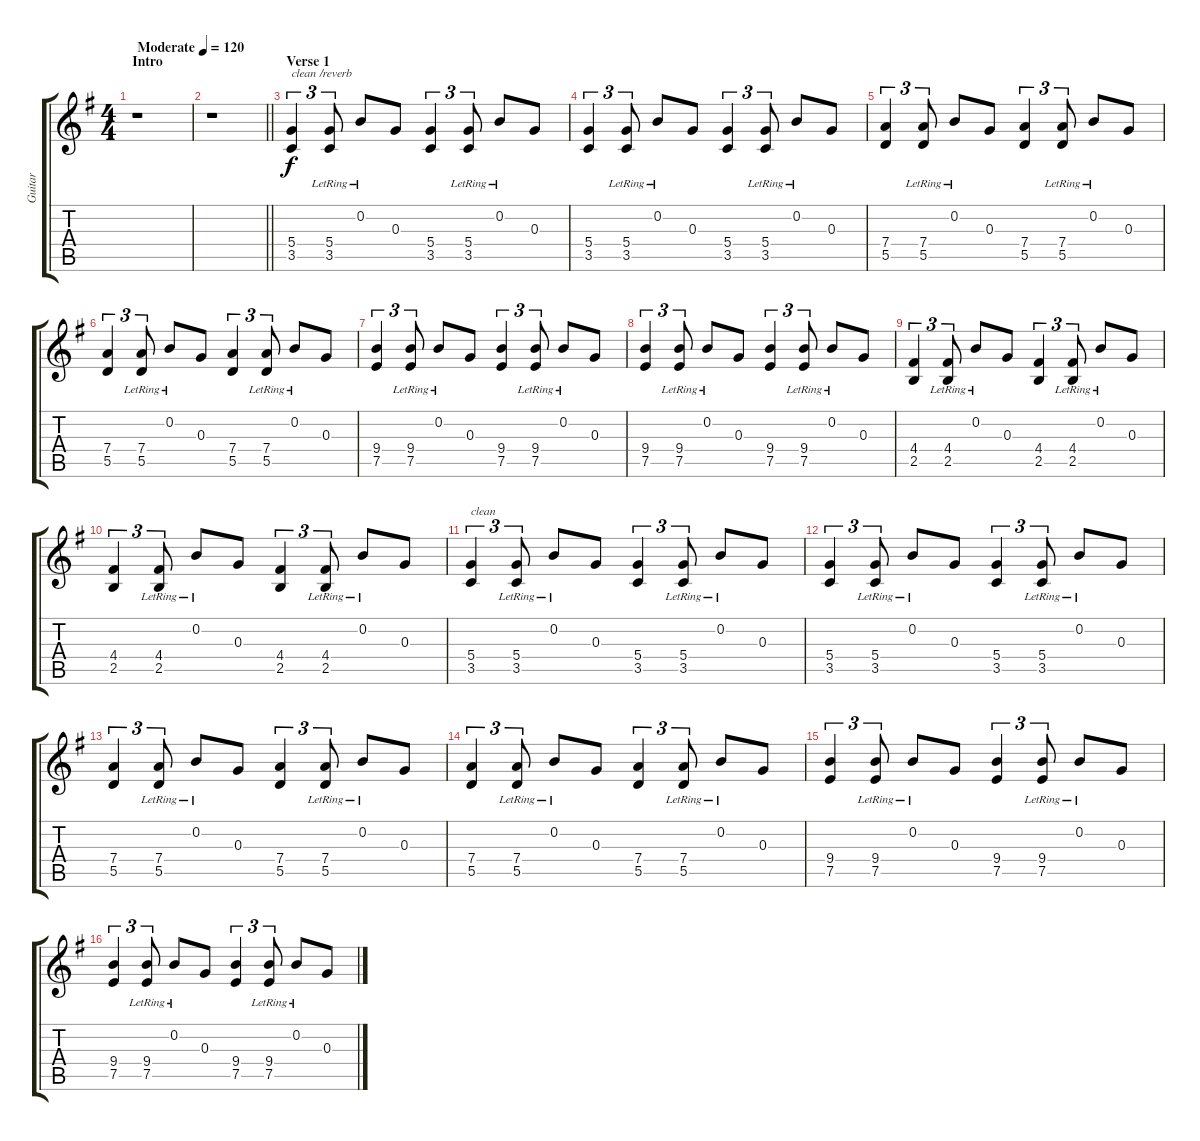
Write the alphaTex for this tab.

\track ("Guitar" "Guitar") {instrument electricguitarclean}
\staff {score tabs}
\tuning (E4 B3 G3 D3 A2 E2) {hide}
\ts (4 4)
\section ("" "Intro")
\tempo (120 "Moderate")
\clef g2
\ks eminor
r.1{dy f instrument electricguitarclean} |
\barLineRight lightlight
r.1 |
\section ("" "Verse 1")
(5.4 3.5).4{tu (3 2) txt "clean /reverb" instrument electricguitarclean} (5.4{lr} 3.5{lr}).8{tu (3 2)} 0.2{lr}.8 0.3.8 (5.4 3.5).4{tu (3 2)} (5.4{lr} 3.5{lr}).8{tu (3 2)} 0.2{lr}.8 0.3.8 |
(5.4 3.5).4{tu (3 2)} (5.4{lr} 3.5{lr}).8{tu (3 2)} 0.2{lr}.8 0.3.8 (5.4 3.5).4{tu (3 2)} (5.4{lr} 3.5{lr}).8{tu (3 2)} 0.2{lr}.8 0.3.8 |
(7.4 5.5).4{tu (3 2)} (7.4{lr} 5.5{lr}).8{tu (3 2)} 0.2{lr}.8 0.3.8 (7.4 5.5).4{tu (3 2)} (7.4{lr} 5.5{lr}).8{tu (3 2)} 0.2{lr}.8 0.3.8 |
(7.4 5.5).4{tu (3 2)} (7.4{lr} 5.5{lr}).8{tu (3 2)} 0.2{lr}.8 0.3.8 (7.4 5.5).4{tu (3 2)} (7.4{lr} 5.5{lr}).8{tu (3 2)} 0.2{lr}.8 0.3.8 |
(9.4 7.5).4{tu (3 2)} (9.4{lr} 7.5{lr}).8{tu (3 2)} 0.2{lr}.8 0.3.8 (9.4 7.5).4{tu (3 2)} (9.4{lr} 7.5{lr}).8{tu (3 2)} 0.2{lr}.8 0.3.8 |
(9.4 7.5).4{tu (3 2)} (9.4{lr} 7.5{lr}).8{tu (3 2)} 0.2{lr}.8 0.3.8 (9.4 7.5).4{tu (3 2)} (9.4{lr} 7.5{lr}).8{tu (3 2)} 0.2{lr}.8 0.3.8 |
(4.4 2.5).4{tu (3 2)} (4.4{lr} 2.5{lr}).8{tu (3 2)} 0.2{lr}.8 0.3.8 (4.4 2.5).4{tu (3 2)} (4.4{lr} 2.5{lr}).8{tu (3 2)} 0.2{lr}.8 0.3.8 |
(4.4 2.5).4{tu (3 2)} (4.4{lr} 2.5{lr}).8{tu (3 2)} 0.2{lr}.8 0.3.8 (4.4 2.5).4{tu (3 2)} (4.4{lr} 2.5{lr}).8{tu (3 2)} 0.2{lr}.8 0.3.8 |
(5.4 3.5).4{tu (3 2) txt "clean"} (5.4{lr} 3.5{lr}).8{tu (3 2)} 0.2{lr}.8 0.3.8 (5.4 3.5).4{tu (3 2)} (5.4{lr} 3.5{lr}).8{tu (3 2)} 0.2{lr}.8 0.3.8 |
(5.4 3.5).4{tu (3 2)} (5.4{lr} 3.5{lr}).8{tu (3 2)} 0.2{lr}.8 0.3.8 (5.4 3.5).4{tu (3 2)} (5.4{lr} 3.5{lr}).8{tu (3 2)} 0.2{lr}.8 0.3.8 |
(7.4 5.5).4{tu (3 2)} (7.4{lr} 5.5{lr}).8{tu (3 2)} 0.2{lr}.8 0.3.8 (7.4 5.5).4{tu (3 2)} (7.4{lr} 5.5{lr}).8{tu (3 2)} 0.2{lr}.8 0.3.8 |
(7.4 5.5).4{tu (3 2)} (7.4{lr} 5.5{lr}).8{tu (3 2)} 0.2{lr}.8 0.3.8 (7.4 5.5).4{tu (3 2)} (7.4{lr} 5.5{lr}).8{tu (3 2)} 0.2{lr}.8 0.3.8 |
(9.4 7.5).4{tu (3 2)} (9.4{lr} 7.5{lr}).8{tu (3 2)} 0.2{lr}.8 0.3.8 (9.4 7.5).4{tu (3 2)} (9.4{lr} 7.5{lr}).8{tu (3 2)} 0.2{lr}.8 0.3.8 |
(9.4 7.5).4{tu (3 2)} (9.4{lr} 7.5{lr}).8{tu (3 2)} 0.2{lr}.8 0.3.8 (9.4 7.5).4{tu (3 2)} (9.4{lr} 7.5{lr}).8{tu (3 2)} 0.2{lr}.8 0.3.8
